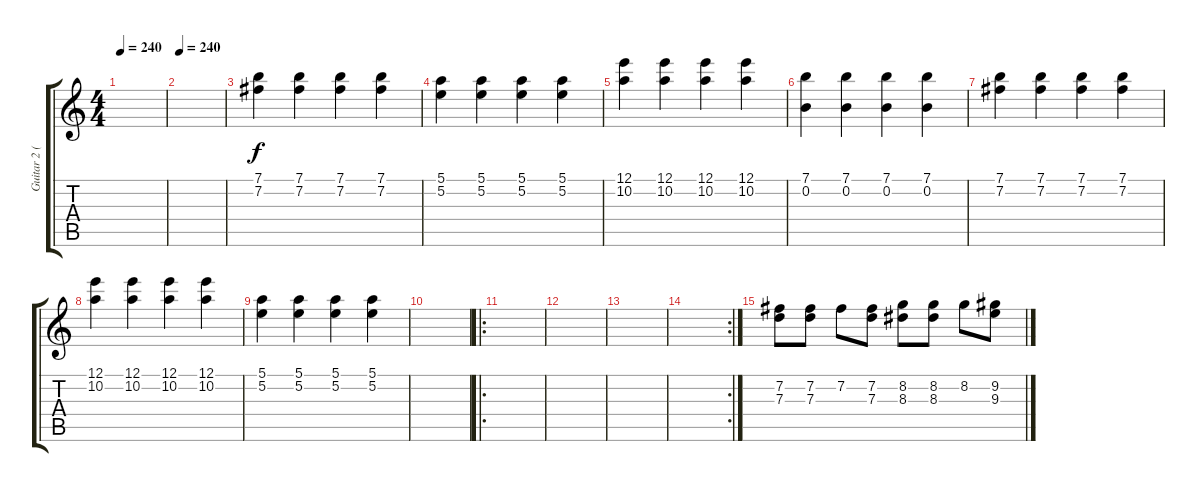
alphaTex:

\track ("Guitar 2 (accoustic)" "Guitar 2 (") {instrument acousticguitarsteel}
\staff {score tabs}
\tuning (E4 B3 G3 D3 A2 E2) {hide}
\ts (4 4)
\tempo 240
\tempo 100
\tempo 240
\clef g2
\ks c
|
\tempo 240
|
(7.1 7.2).4{volume 12} (7.1 7.2).4 (7.1 7.2).4 (7.1 7.2).4 |
(5.1 5.2).4 (5.1 5.2).4 (5.1 5.2).4 (5.1 5.2).4 |
(12.1 10.2).4 (12.1 10.2).4 (12.1 10.2).4 (12.1 10.2).4 |
(7.1 0.2).4 (7.1 0.2).4 (7.1 0.2).4 (7.1 0.2).4 |
(7.1 7.2).4 (7.1 7.2).4 (7.1 7.2).4 (7.1 7.2).4 |
(12.1 10.2).4 (12.1 10.2).4 (12.1 10.2).4 (12.1 10.2).4 |
(5.1 5.2).4 (5.1 5.2).4 (5.1 5.2).4 (5.1 5.2).4 |
|
\ro
|
|
|
\rc 2
|
(7.2 7.3).8{dy f volume 8} (7.2 7.3).8 7.2.8 (7.2 7.3).8 (8.2 8.3).8 (8.2 8.3).8 8.2.8 (9.2 9.3).8
